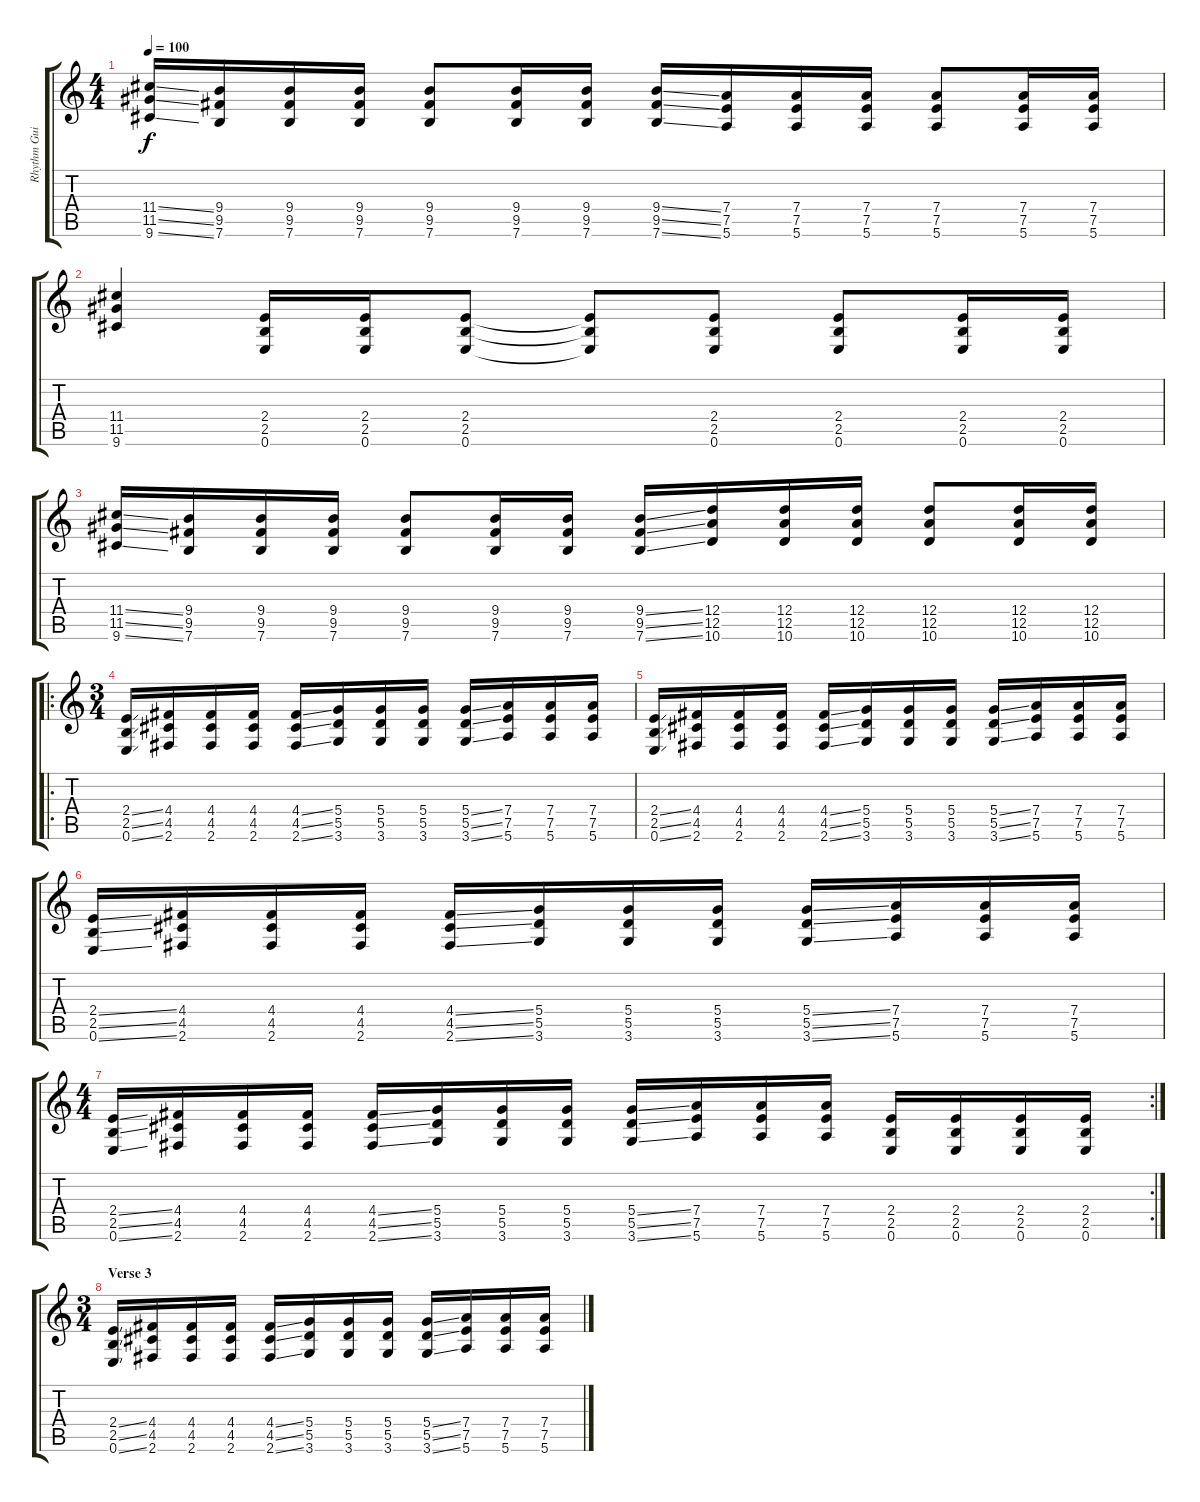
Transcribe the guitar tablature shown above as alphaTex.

\track ("Rhythm Guitar" "Rhythm Gui") {instrument distortionguitar}
\staff {score tabs}
\tuning (E4 B3 G3 D3 A2 E2) {hide}
\ts (4 4)
\tempo 100
\clef g2
\ks c
(11.4{ss} 11.5{ss} 9.6{ss}).16{dy f} (9.4 9.5 7.6).16 (9.4 9.5 7.6).16 (9.4 9.5 7.6).16 (9.4 9.5 7.6).8 (9.4 9.5 7.6).16 (9.4 9.5 7.6).16 (9.4{ss} 9.5{ss} 7.6{ss}).16 (7.4 7.5 5.6).16 (7.4 7.5 5.6).16 (7.4 7.5 5.6).16 (7.4 7.5 5.6).8 (7.4 7.5 5.6).16 (7.4 7.5 5.6).16 |
(11.4 11.5 9.6).4{volume 13} (2.4 2.5 0.6).16 (2.4 2.5 0.6).16 (2.4 2.5 0.6).8 (2.4{t} 2.5{t} 0.6{t}).8 (2.4 2.5 0.6).8 (2.4 2.5 0.6).8 (2.4 2.5 0.6).16 (2.4 2.5 0.6).16 |
(11.4{ss} 11.5{ss} 9.6{ss}).16 (9.4 9.5 7.6).16 (9.4 9.5 7.6).16 (9.4 9.5 7.6).16 (9.4 9.5 7.6).8 (9.4 9.5 7.6).16 (9.4 9.5 7.6).16 (9.4{ss} 9.5{ss} 7.6{ss}).16 (12.4 12.5 10.6).16 (12.4 12.5 10.6).16 (12.4 12.5 10.6).16 (12.4 12.5 10.6).8 (12.4 12.5 10.6).16 (12.4 12.5 10.6).16 |
\ro
\ts (3 4)
(2.4{ss} 2.5{ss} 0.6{ss}).16 (4.4 4.5 2.6).16 (4.4 4.5 2.6).16 (4.4 4.5 2.6).16 (4.4{ss} 4.5{ss} 2.6{ss}).16 (5.4 5.5 3.6).16 (5.4 5.5 3.6).16 (5.4 5.5 3.6).16 (5.4{ss} 5.5{ss} 3.6{ss}).16 (7.4 7.5 5.6).16 (7.4 7.5 5.6).16 (7.4 7.5 5.6).16 |
(2.4{ss} 2.5{ss} 0.6{ss}).16 (4.4 4.5 2.6).16 (4.4 4.5 2.6).16 (4.4 4.5 2.6).16 (4.4{ss} 4.5{ss} 2.6{ss}).16 (5.4 5.5 3.6).16 (5.4 5.5 3.6).16 (5.4 5.5 3.6).16 (5.4{ss} 5.5{ss} 3.6{ss}).16 (7.4 7.5 5.6).16 (7.4 7.5 5.6).16 (7.4 7.5 5.6).16 |
(2.4{ss} 2.5{ss} 0.6{ss}).16 (4.4 4.5 2.6).16 (4.4 4.5 2.6).16 (4.4 4.5 2.6).16 (4.4{ss} 4.5{ss} 2.6{ss}).16 (5.4 5.5 3.6).16 (5.4 5.5 3.6).16 (5.4 5.5 3.6).16 (5.4{ss} 5.5{ss} 3.6{ss}).16 (7.4 7.5 5.6).16 (7.4 7.5 5.6).16 (7.4 7.5 5.6).16 |
\rc 2
\ts (4 4)
(2.4{ss} 2.5{ss} 0.6{ss}).16 (4.4 4.5 2.6).16 (4.4 4.5 2.6).16 (4.4 4.5 2.6).16 (4.4{ss} 4.5{ss} 2.6{ss}).16 (5.4 5.5 3.6).16 (5.4 5.5 3.6).16 (5.4 5.5 3.6).16 (5.4{ss} 5.5{ss} 3.6{ss}).16 (7.4 7.5 5.6).16 (7.4 7.5 5.6).16 (7.4 7.5 5.6).16 (2.4 2.5 0.6).16 (2.4 2.5 0.6).16 (2.4 2.5 0.6).16 (2.4 2.5 0.6).16 |
\ts (3 4)
\section ("" "Verse 3")
(2.4{ss} 2.5{ss} 0.6{ss}).16 (4.4 4.5 2.6).16 (4.4 4.5 2.6).16 (4.4 4.5 2.6).16 (4.4{ss} 4.5{ss} 2.6{ss}).16 (5.4 5.5 3.6).16 (5.4 5.5 3.6).16 (5.4 5.5 3.6).16 (5.4{ss} 5.5{ss} 3.6{ss}).16 (7.4 7.5 5.6).16 (7.4 7.5 5.6).16 (7.4 7.5 5.6).16
